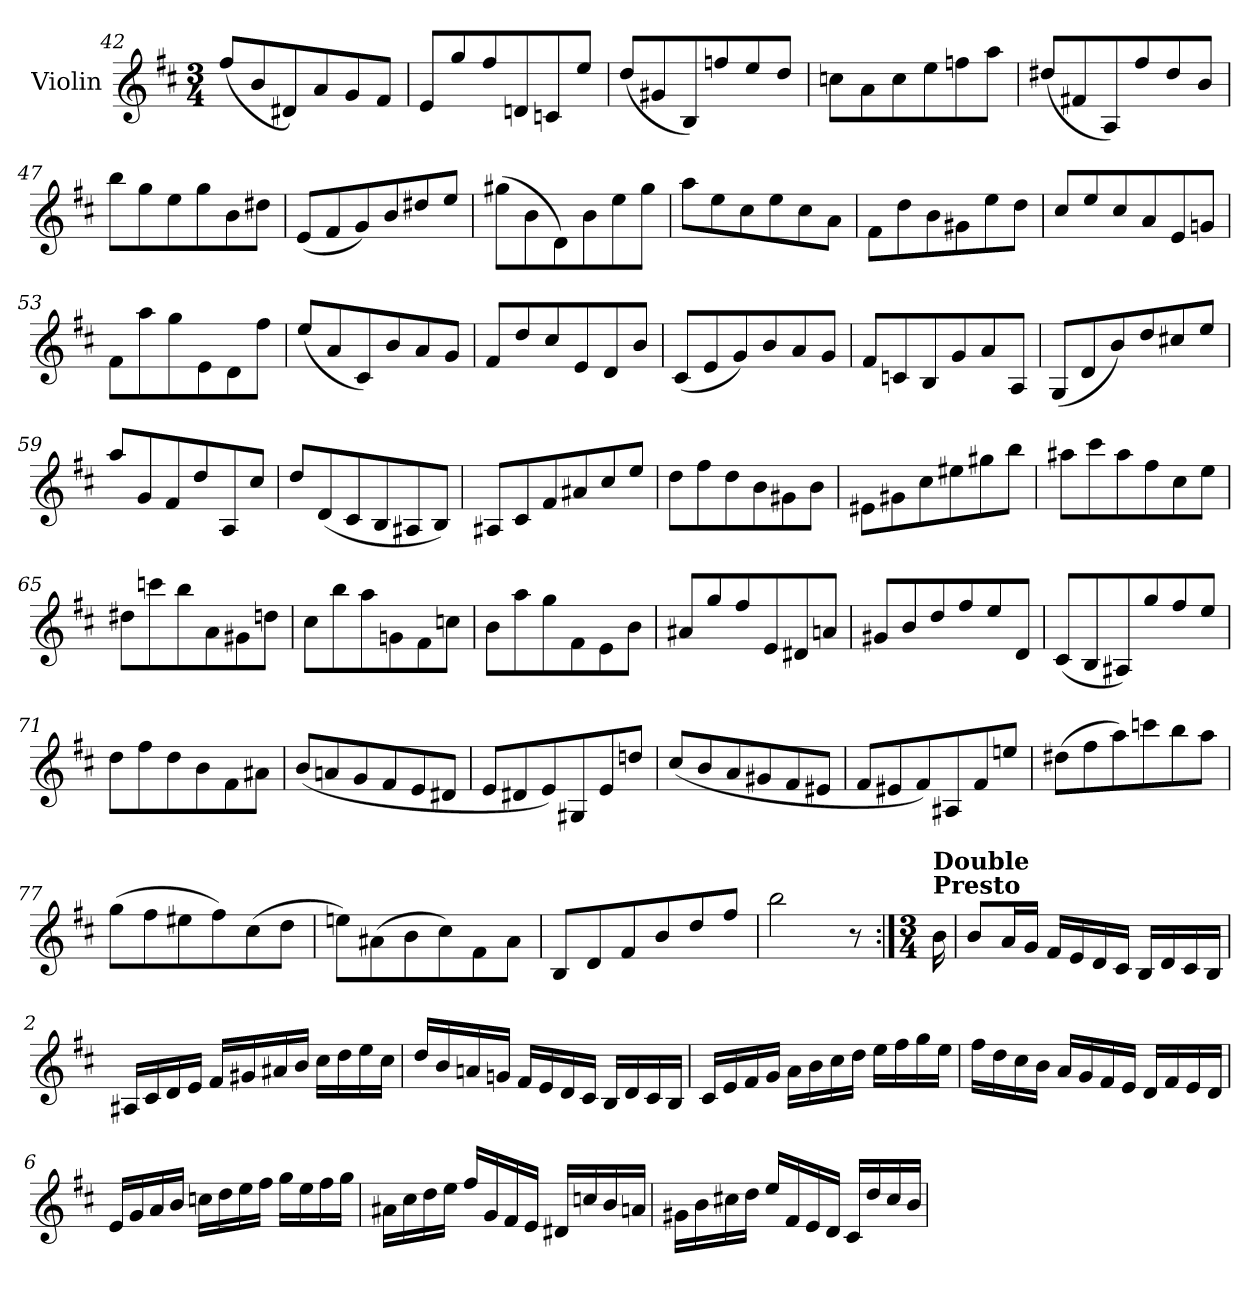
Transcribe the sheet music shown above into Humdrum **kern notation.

**kern
*part1
*staff1
*I"Violin
*I'Vln.
*clefG2
*k[f#c#]
*M3/4
=42
(<8ff#/L
8b/
8d#X/)
8a/
8g/
8f#/J
=43
8e/L
8gg/
8ff#/
8dn/
8cn/
8ee/J
=44
(<8dd/L
8g#X/
8B/)
8ffn/
8ee/
8dd/J
!!LO:LB:g=z
=45
8ccn\L
8a\
8cc\
8ee\
8ffn\
8aa\J
=46
(<8dd#X/L
8f#X/
8A/)
8ff#/
8dd#/
8b/J
=47
8bb\L
8gg\
8ee\
8gg\
8b\
8dd#X\J
=48
(<8e/L
8f#/
8g/)
8b/
8dd#X/
8ee/J
=49
(>8gg#X\L
8b\
8d\)
8b\
8ee\
8gg#\J
=50
8aa\L
8ee\
8cc#\
8ee\
8cc#\
8a\J
!!LO:LB:g=z
=51
8f#\L
8dd\
8b\
8g#X\
8ee\
8dd\J
=52
8cc#/L
8ee/
8cc#/
8a/
8e/
8gn/J
=53
8f#\L
8aa\
8gg\
8e\
8d\
8ff#\J
=54
(<8ee/L
8a/
8c#/)
8b/
8a/
8g/J
=55
8f#/L
8dd/
8cc#/
8e/
8d/
8b/J
=56
(<8c#/L
8e/
8g/)
8b/
8a/
8g/J
!!LO:LB:g=z
=57
8f#/L
8cn/
8B/
8g/
8a/
8A/J
=58
(<8G/L
8d/
8b/)
8dd/
8cc#X/
8ee/J
=59
8aa/L
8g/
8f#/
8dd/
8A/
8cc#/J
=60
8dd/L
(<8d/
8c#/
8B/
8A#X/
8B/J)
=61
8A#X/L
8c#/
8f#/
8a#X/
8cc#/
8ee/J
=62
8dd\L
8ff#\
8dd\
8b\
8g#X\
8b\J
!!LO:LB:g=z
=63
8e#X\L
8g#X\
8cc#\
8ee#X\
8gg#X\
8bb\J
=64
8aa#X\L
8ccc#\
8aa#\
8ff#\
8cc#\
8ee\J
=65
8dd#X\L
8cccn\
8bb\
8a\
8g#X\
8ddn\J
=66
8cc#\L
8bb\
8aa\
8gn\
8f#\
8ccn\J
=67
8b\L
8aa\
8gg\
8f#\
8e\
8b\J
=68
8a#X/L
8gg/
8ff#/
8e/
8d#X/
8an/J
!!LO:LB:g=z
=69
8g#X/L
8b/
8dd/
8ff#/
8ee/
8d/J
=70
(<8c#/L
8B/
8A#X/)
8gg/
8ff#/
8ee/J
=71
8dd\L
8ff#\
8dd\
8b\
8f#\
8a#X\J
=72
(<8b/L
8an/
8g/
8f#/
8e/
8d#X/J
=73
8e/L
8d#X/
8e/)
8G#X/
8e/
8ddn/J
=74
(<8cc#/L
8b/
8a/
8g#X/
8f#/
8e#X/J
!!LO:LB:g=z
=75
8f#/L
8e#X/
8f#/)
8A#X/
8f#/
8een/J
=76
(>8dd#X\L
8ff#\
8aa\)
8cccn\
8bb\
8aa\J
=77
(>8gg\L
8ff#\
8ee#X\
8ff#\)
(>8cc#\
8dd\J
=78
8een\L)
(>8a#X\
8b\
8cc#\)
8f#\
8a#\J
=79
8B/L
8d/
8f#/
8b/
8dd/
8ff#/J
=80
2bb\
8r
!!LO:PB:g=z
=:|!
*M3/4
!LO:TX:a:B:t=Presto
!LO:TX:a:B:t=Double
16b\
=1
8b/L
16a/L
16g/JJ
16f#/LL
16e/
16d/
16c#/JJ
16B/LL
16d/
16c#/
16B/JJ
=2
16A#X/LL
16c#/
16d/
16e/JJ
16f#/LL
16g#X/
16a#X/
16b/JJ
16cc#\LL
16dd\
16ee\
16cc#\JJ
=3
16dd/LL
16b/
16an/
16gn/JJ
16f#/LL
16e/
16d/
16c#/JJ
16B/LL
16d/
16c#/
16B/JJ
=4
16c#/LL
16e/
16f#/
16g/JJ
16a\LL
16b\
16cc#\
16dd\JJ
16ee\LL
16ff#\
16gg\
16ee\JJ
!!LO:LB:g=z
=5
16ff#\LL
16dd\
16cc#\
16b\JJ
16a/LL
16g/
16f#/
16e/JJ
16d/LL
16f#/
16e/
16d/JJ
=6
16e/LL
16g/
16a/
16b/JJ
16ccn\LL
16dd\
16ee\
16ff#\JJ
16gg\LL
16ee\
16ff#\
16gg\JJ
=7
16a#X\LL
16cc#\
16dd\
16ee\JJ
16ff#/LL
16g/
16f#/
16e/JJ
16d#X/LL
16ccn/
16b/
16an/JJ
=8
16g#X\LL
16b\
16cc#X\
16dd\JJ
16ee/LL
16f#/
16e/
16d/JJ
16c#/LL
16dd/
16cc#/
16b/JJ
=
*-
